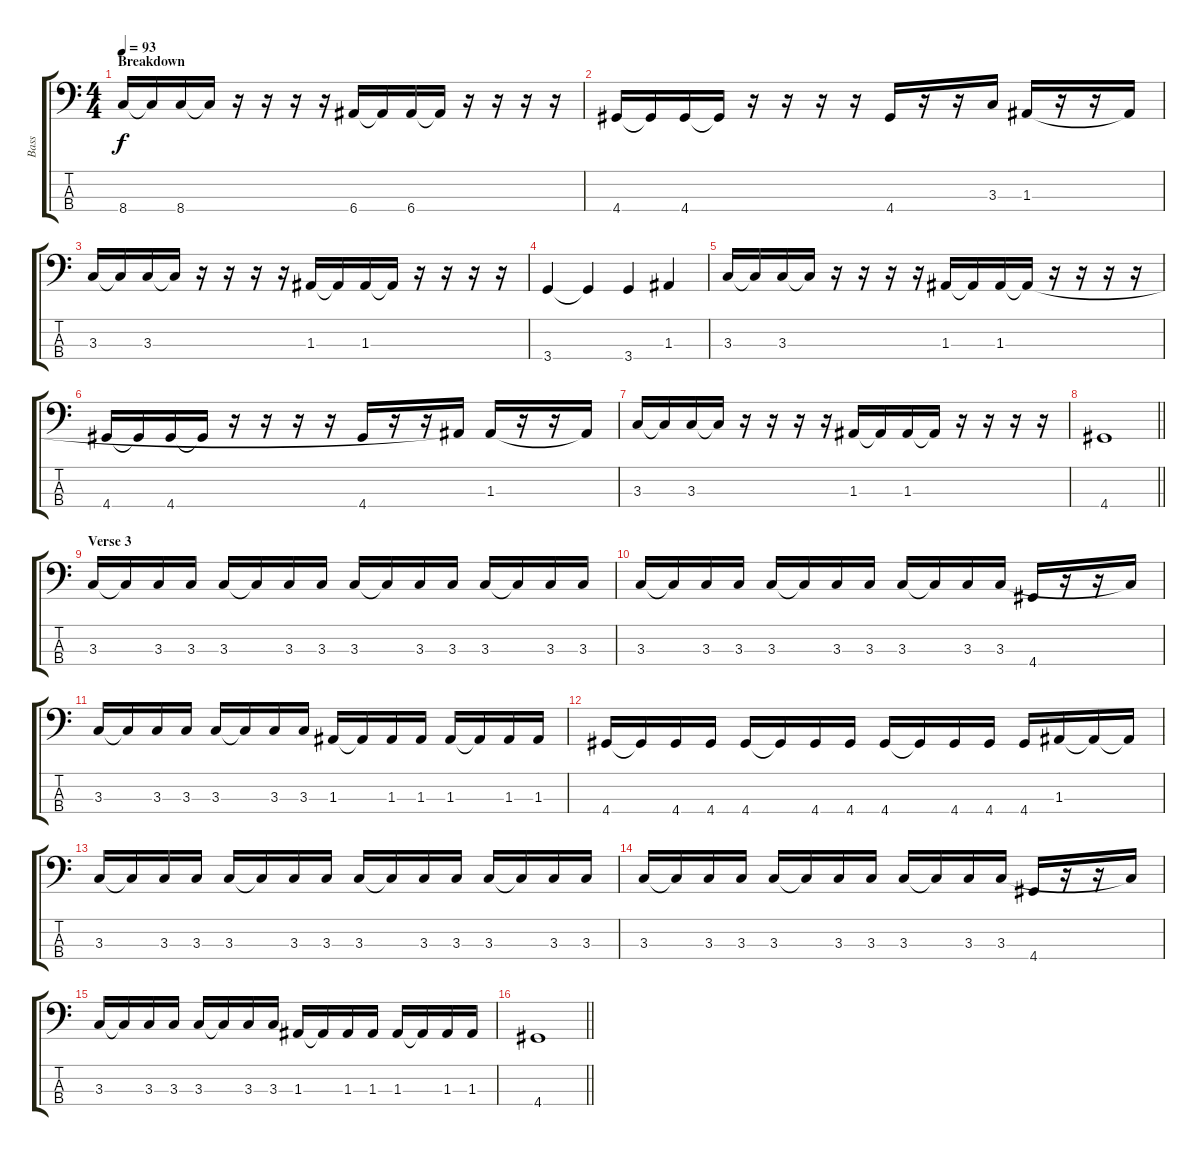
\track ("Bass" "Bass") {instrument electricbassfinger}
\staff {score tabs}
\tuning (G2 D2 A1 E1) {hide}
\ts (4 4)
\section ("" "Breakdown")
\tempo 93
\clef f4
\ks c
8.4.16{dy f} 8.4{t}.16 8.4.16 8.4{t}.16 r.16 r.16 r.16 r.16 6.4.16 6.4{t}.16 6.4.16 6.4{t}.16 r.16 r.16 r.16 r.16 |
4.4.16 4.4{t}.16 4.4.16 4.4{t}.16 r.16 r.16 r.16 r.16 4.4.16 r.16 r.16 3.3{t}.16 1.3.16 r.16 r.16 1.3{t}.16 |
3.3.16 3.3{t}.16 3.3.16 3.3{t}.16 r.16 r.16 r.16 r.16 1.3.16 1.3{t}.16 1.3.16 1.3{t}.16 r.16 r.16 r.16 r.16 |
3.4.4 3.4{t}.4 3.4.4 1.3.4 |
3.3.16 3.3{t}.16 3.3.16 3.3{t}.16 r.16 r.16 r.16 r.16 1.3.16 1.3{t}.16 1.3.16 1.3{t}.16 r.16 r.16 r.16 r.16 |
4.4.16 4.4{t}.16 4.4.16 4.4{t}.16 r.16 r.16 r.16 r.16 4.4.16 r.16 r.16 1.3{t}.16 1.3.16 r.16 r.16 1.3{t}.16 |
3.3.16 3.3{t}.16 3.3.16 3.3{t}.16 r.16 r.16 r.16 r.16 1.3.16 1.3{t}.16 1.3.16 1.3{t}.16 r.16 r.16 r.16 r.16 |
\barLineRight lightlight
4.4.1 |
\section ("" "Verse 3")
3.3.16 3.3{t}.16 3.3.16 3.3.16 3.3.16 3.3{t}.16 3.3.16 3.3.16 3.3.16 3.3{t}.16 3.3.16 3.3.16 3.3.16 3.3{t}.16 3.3.16 3.3.16 |
3.3.16 3.3{t}.16 3.3.16 3.3.16 3.3.16 3.3{t}.16 3.3.16 3.3.16 3.3.16 3.3{t}.16 3.3.16 3.3.16 4.4.16 r.16 r.16 3.3{t}.16 |
3.3.16 3.3{t}.16 3.3.16 3.3.16 3.3.16 3.3{t}.16 3.3.16 3.3.16 1.3.16 1.3{t}.16 1.3.16 1.3.16 1.3.16 1.3{t}.16 1.3.16 1.3.16 |
4.4.16 4.4{t}.16 4.4.16 4.4.16 4.4.16 4.4{t}.16 4.4.16 4.4.16 4.4.16 4.4{t}.16 4.4.16 4.4.16 4.4.16 1.3.16 1.3{t}.16 1.3{t}.16 |
3.3.16 3.3{t}.16 3.3.16 3.3.16 3.3.16 3.3{t}.16 3.3.16 3.3.16 3.3.16 3.3{t}.16 3.3.16 3.3.16 3.3.16 3.3{t}.16 3.3.16 3.3.16 |
3.3.16 3.3{t}.16 3.3.16 3.3.16 3.3.16 3.3{t}.16 3.3.16 3.3.16 3.3.16 3.3{t}.16 3.3.16 3.3.16 4.4.16 r.16 r.16 3.3{t}.16 |
3.3.16 3.3{t}.16 3.3.16 3.3.16 3.3.16 3.3{t}.16 3.3.16 3.3.16 1.3.16 1.3{t}.16 1.3.16 1.3.16 1.3.16 1.3{t}.16 1.3.16 1.3.16 |
\barLineRight lightlight
4.4.1
